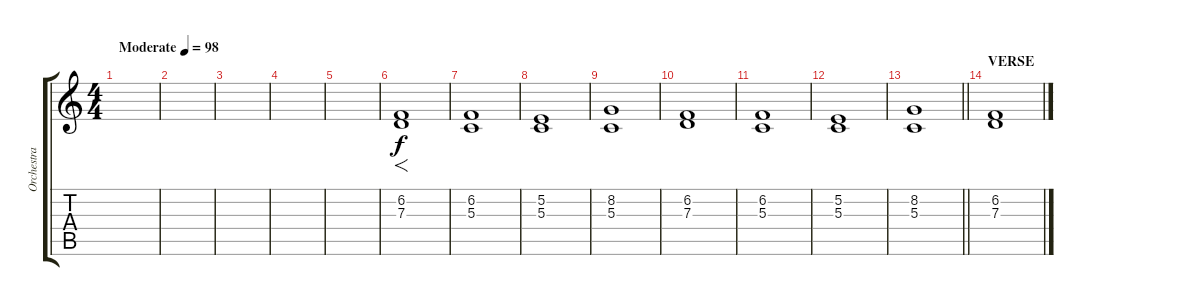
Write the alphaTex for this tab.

\track ("Orchestra" "Orchestra") {instrument stringensemble1}
\staff {score tabs}
\tuning (E4 B3 G3 D3 A2 E2) {hide}
\ts (4 4)
\tempo (98 "Moderate")
\clef g2
\ks c
|
|
|
|
|
(6.2 7.3).1{f} |
(6.2 5.3).1 |
(5.2 5.3).1 |
(8.2 5.3).1 |
(6.2 7.3).1 |
(6.2 5.3).1 |
(5.2 5.3).1 |
\barLineRight lightlight
(8.2 5.3).1 |
\section ("" "VERSE")
(6.2 7.3).1{volume 2}
